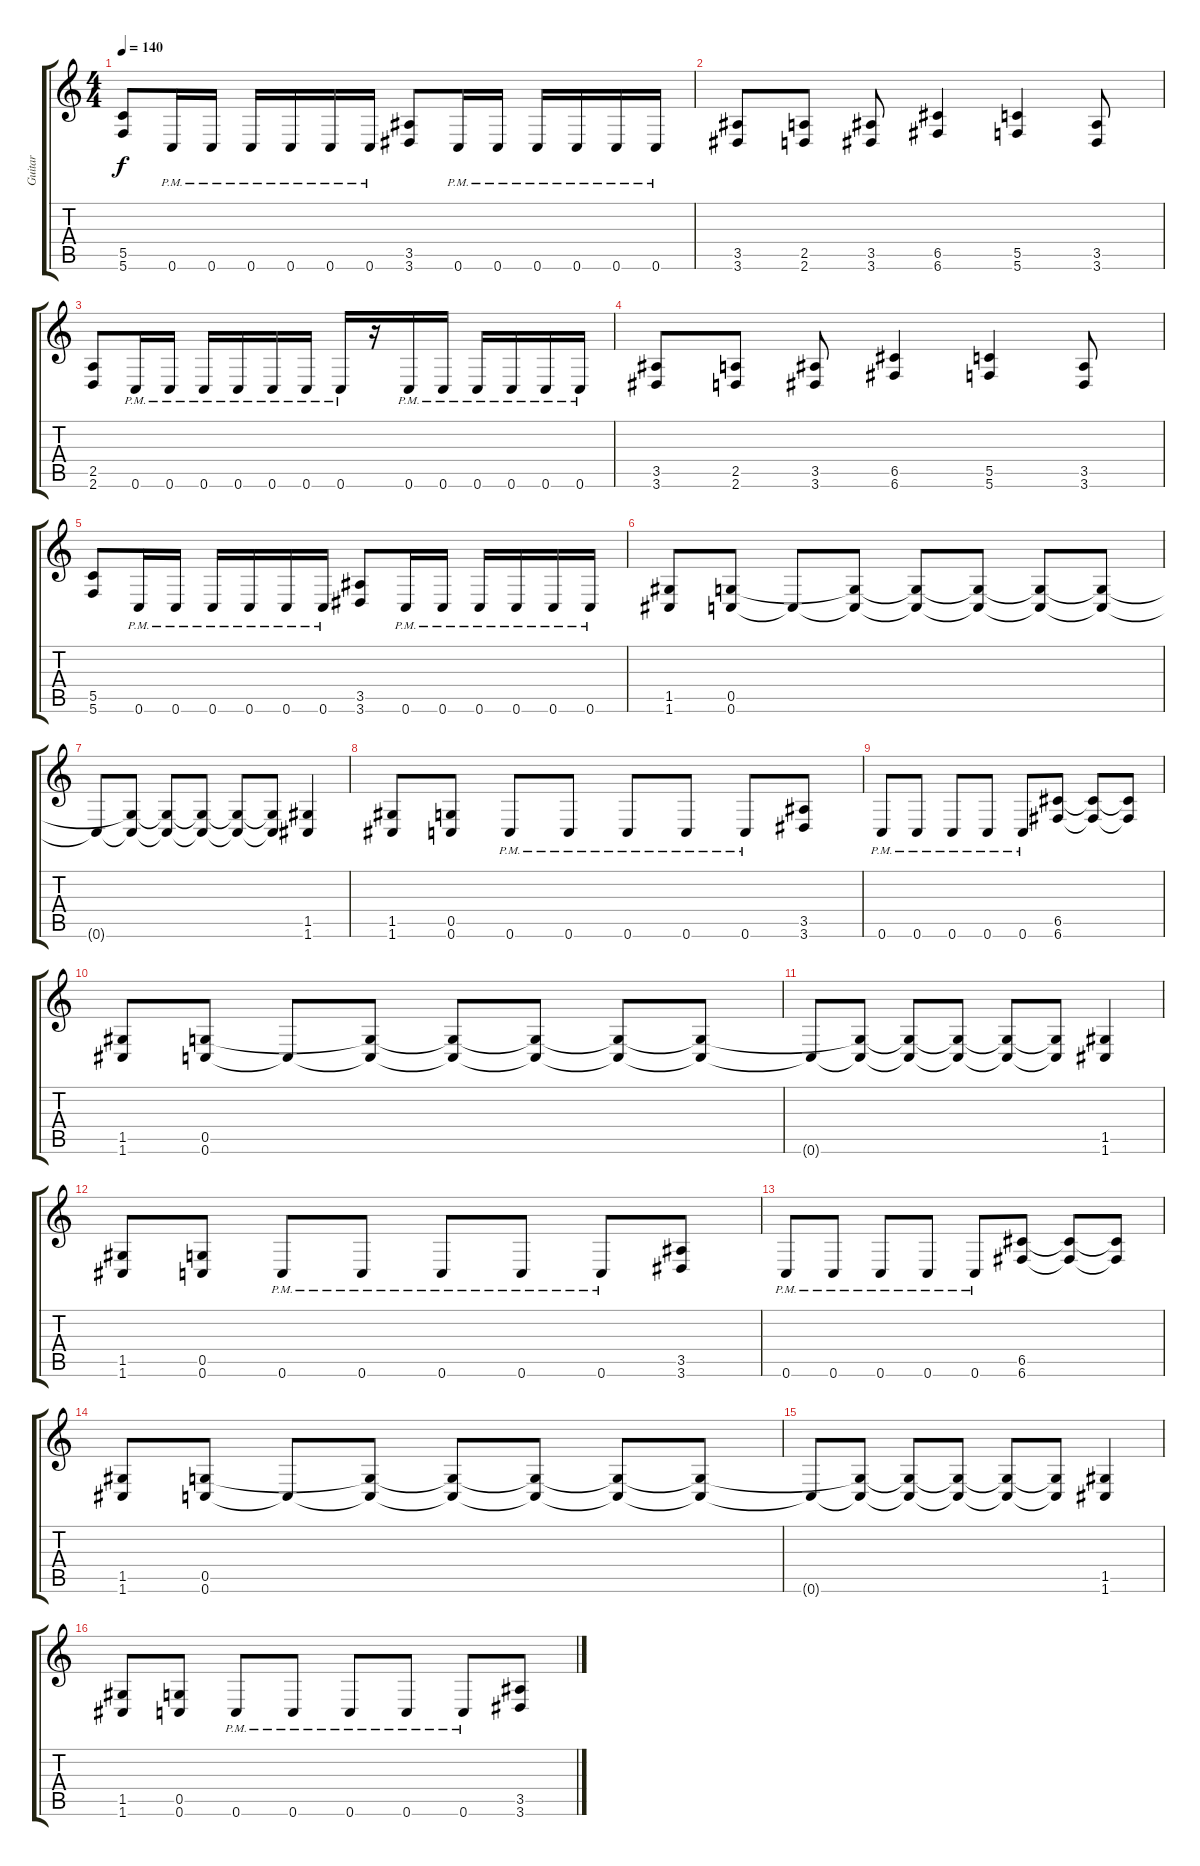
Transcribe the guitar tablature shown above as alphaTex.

\track ("Guitar" "Guitar") {instrument overdrivenguitar}
\staff {score tabs}
\tuning (D4 A3 F3 C3 G2 C2) {hide}
\ts (4 4)
\tempo 140
\clef g2
\ks c
(5.5 5.6).8{dy f} 0.6{pm}.16 0.6{pm}.16 0.6{pm}.16 0.6{pm}.16 0.6{pm}.16 0.6{pm}.16 (3.5 3.6).8 0.6{pm}.16 0.6{pm}.16 0.6{pm}.16 0.6{pm}.16 0.6{pm}.16 0.6{pm}.16 |
(3.5 3.6).8 (2.5 2.6).8 (3.5 3.6).8 (6.5 6.6).4 (5.5 5.6).4 (3.5 3.6).8 |
(2.5 2.6).8 0.6{pm}.16 0.6{pm}.16 0.6{pm}.16 0.6{pm}.16 0.6{pm}.16 0.6{pm}.16 0.6{pm}.16 r.16 0.6{pm}.16 0.6{pm}.16 0.6{pm}.16 0.6{pm}.16 0.6{pm}.16 0.6{pm}.16 |
(3.5 3.6).8 (2.5 2.6).8 (3.5 3.6).8 (6.5 6.6).4 (5.5 5.6).4 (3.5 3.6).8 |
(5.5 5.6).8 0.6{pm}.16 0.6{pm}.16 0.6{pm}.16 0.6{pm}.16 0.6{pm}.16 0.6{pm}.16 (3.5 3.6).8 0.6{pm}.16 0.6{pm}.16 0.6{pm}.16 0.6{pm}.16 0.6{pm}.16 0.6{pm}.16 |
(1.5 1.6).8 (0.5 0.6).8 0.6{t}.8 (0.5{t} 0.6{t}).8 (0.5{t} 0.6{t}).8 (0.5{t} 0.6{t}).8 (0.5{t} 0.6{t}).8 (0.5{t} 0.6{t}).8 |
0.6{t}.8 (0.5{t} 0.6{t}).8 (0.5{t} 0.6{t}).8 (0.5{t} 0.6{t}).8 (0.5{t} 0.6{t}).8 (0.5{t} 0.6{t}).8 (1.5 1.6).4 |
(1.5 1.6).8 (0.5 0.6).8 0.6{pm}.8 0.6{pm}.8 0.6{pm}.8 0.6{pm}.8 0.6{pm}.8 (3.5 3.6).8 |
0.6{pm}.8 0.6{pm}.8 0.6{pm}.8 0.6{pm}.8 0.6{pm}.8 (6.5 6.6).8 (6.5{t} 6.6{t}).8 (6.5{t} 6.6{t}).8 |
(1.5 1.6).8 (0.5 0.6).8 0.6{t}.8 (0.5{t} 0.6{t}).8 (0.5{t} 0.6{t}).8 (0.5{t} 0.6{t}).8 (0.5{t} 0.6{t}).8 (0.5{t} 0.6{t}).8 |
0.6{t}.8 (0.5{t} 0.6{t}).8 (0.5{t} 0.6{t}).8 (0.5{t} 0.6{t}).8 (0.5{t} 0.6{t}).8 (0.5{t} 0.6{t}).8 (1.5 1.6).4 |
(1.5 1.6).8 (0.5 0.6).8 0.6{pm}.8 0.6{pm}.8 0.6{pm}.8 0.6{pm}.8 0.6{pm}.8 (3.5 3.6).8 |
0.6{pm}.8 0.6{pm}.8 0.6{pm}.8 0.6{pm}.8 0.6{pm}.8 (6.5 6.6).8 (6.5{t} 6.6{t}).8 (6.5{t} 6.6{t}).8 |
(1.5 1.6).8 (0.5 0.6).8 0.6{t}.8 (0.5{t} 0.6{t}).8 (0.5{t} 0.6{t}).8 (0.5{t} 0.6{t}).8 (0.5{t} 0.6{t}).8 (0.5{t} 0.6{t}).8 |
0.6{t}.8 (0.5{t} 0.6{t}).8 (0.5{t} 0.6{t}).8 (0.5{t} 0.6{t}).8 (0.5{t} 0.6{t}).8 (0.5{t} 0.6{t}).8 (1.5 1.6).4 |
(1.5 1.6).8 (0.5 0.6).8 0.6{pm}.8 0.6{pm}.8 0.6{pm}.8 0.6{pm}.8 0.6{pm}.8 (3.5 3.6).8
